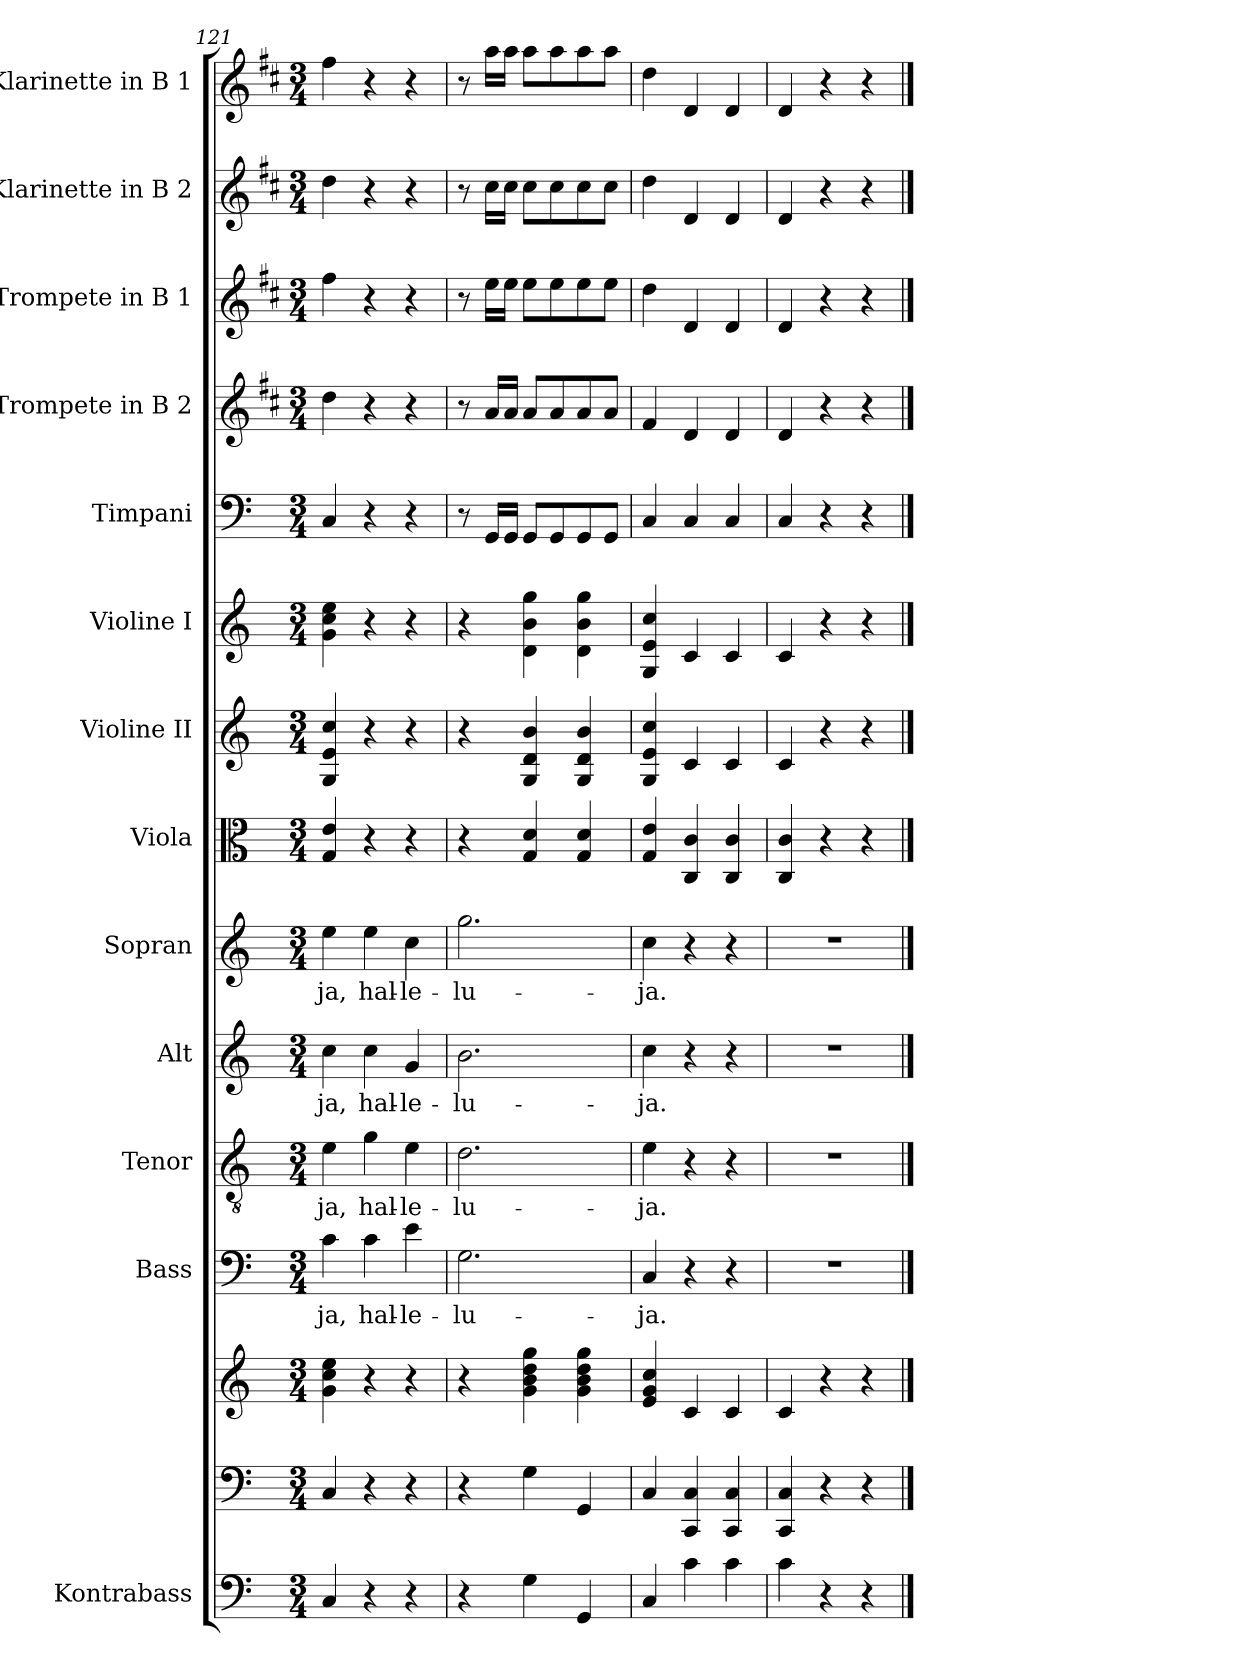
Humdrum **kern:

**kern	**kern	**kern	**kern	**text	**kern	**text	**kern	**text	**kern	**text	**kern	**kern	**kern	**kern	**kern	**kern	**kern	**kern
*part14	*part13	*part13	*part12	*part12	*part11	*part11	*part10	*part10	*part9	*part9	*part8	*part7	*part6	*part5	*part4	*part3	*part2	*part1
*staff15	*staff14	*staff13	*staff12	*staff12	*staff11	*staff11	*staff10	*staff10	*staff9	*staff9	*staff8	*staff7	*staff6	*staff5	*staff4	*staff3	*staff2	*staff1
*I"Kontrabass	*	*	*I"Bass	*	*I"Tenor	*	*I"Alt	*	*I"Sopran	*	*I"Viola	*I"Violine II	*I"Violine I	*I"Timpani	*I"Trompete in B 2	*I"Trompete in B 1	*I"Klarinette in B 2	*I"Klarinette in B 1
*I'Kb.	*	*	*I'B	*	*I'T	*	*I'A	*	*I'S	*	*I'Vla.	*I'Vl. II	*I'Vl. I	*I'Timp.	*I'Tr. 2	*I'Tr. 1	*	*
*clefF4	*clefF4	*clefG2	*clefF4	*	*clefGv2	*	*clefG2	*	*clefG2	*	*clefC3	*clefG2	*clefG2	*clefF4	*clefG2	*clefG2	*clefG2	*clefG2
*ITrd7c12	*	*	*	*	*	*	*	*	*	*	*	*	*	*	*ITrd1c2	*ITrd1c2	*ITrd1c2	*ITrd1c2
*k[]	*k[]	*k[]	*k[]	*	*k[]	*	*k[]	*	*k[]	*	*k[]	*k[]	*k[]	*k[]	*k[]	*k[]	*k[]	*k[]
*C:	*C:	*C:	*C:	*	*C:	*	*C:	*	*C:	*	*C:	*C:	*C:	*C:	*C:	*C:	*C:	*C:
*M3/4	*M3/4	*M3/4	*M3/4	*	*M3/4	*	*M3/4	*	*M3/4	*	*M3/4	*M3/4	*M3/4	*M3/4	*M3/4	*M3/4	*M3/4	*M3/4
=121	=121	=121	=121	=121	=121	=121	=121	=121	=121	=121	=121	=121	=121	=121	=121	=121	=121	=121
!	!	!	!	!LO:LY:b	!	!LO:LY:b	!	!LO:LY:b	!	!LO:LY:b	!	!	!	!	!	!	!	!
4CC/	4C/	4g\ 4cc\ 4ee\	4c\	-ja,	4e\	-ja,	4cc\	-ja,	4ee\	-ja,	4G/ 4e/	4G/ 4e/ 4cc/	4g\ 4cc\ 4ee\	4C/	4cc\	4ee\	4cc\	4ee\
!	!	!	!	!LO:LY:b	!	!LO:LY:b	!	!LO:LY:b	!	!LO:LY:b	!	!	!	!	!	!	!	!
4r	4r	4r	4c\	hal-	4g\	hal-	4cc\	hal-	4ee\	hal-	4r	4r	4r	4r	4r	4r	4r	4r
!	!	!	!	!LO:LY:b	!	!LO:LY:b	!	!LO:LY:b	!	!LO:LY:b	!	!	!	!	!	!	!	!
4r	4r	4r	4e\	-le-	4e\	-le-	4g/	-le-	4cc\	-le-	4r	4r	4r	4r	4r	4r	4r	4r
=122	=122	=122	=122	=122	=122	=122	=122	=122	=122	=122	=122	=122	=122	=122	=122	=122	=122	=122
!	!	!	!	!LO:LY:b	!	!LO:LY:b	!	!LO:LY:b	!	!LO:LY:b	!	!	!	!	!	!	!	!
4r	4r	4r	2.G\	-lu-	2.d\	-lu-	2.b\	-lu-	2.gg\	-lu-	4r	4r	4r	8r	8r	8r	8r	8r
.	.	.	.	.	.	.	.	.	.	.	.	.	.	16GG/LL	16g/LL	16dd\LL	16b\LL	16gg\LL
.	.	.	.	.	.	.	.	.	.	.	.	.	.	16GG/JJ	16g/JJ	16dd\JJ	16b\JJ	16gg\JJ
4GG\	4G\	4g\ 4b\ 4dd\ 4gg\	.	.	.	.	.	.	.	.	4G/ 4d/	4G/ 4d/ 4b/	4d\ 4b\ 4gg\	8GG/L	8g/L	8dd\L	8b\L	8gg\L
.	.	.	.	.	.	.	.	.	.	.	.	.	.	8GG/	8g/	8dd\	8b\	8gg\
4GGG/	4GG/	4g\ 4b\ 4dd\ 4gg\	.	.	.	.	.	.	.	.	4G/ 4d/	4G/ 4d/ 4b/	4d\ 4b\ 4gg\	8GG/	8g/	8dd\	8b\	8gg\
.	.	.	.	.	.	.	.	.	.	.	.	.	.	8GG/J	8g/J	8dd\J	8b\J	8gg\J
=123	=123	=123	=123	=123	=123	=123	=123	=123	=123	=123	=123	=123	=123	=123	=123	=123	=123	=123
!	!	!	!	!LO:LY:b	!	!LO:LY:b	!	!LO:LY:b	!	!LO:LY:b	!	!	!	!	!	!	!	!
4CC/	4C/	4e/ 4g/ 4cc/	4C/	-ja.	4e\	-ja.	4cc\	-ja.	4cc\	-ja.	4G/ 4e/	4G/ 4e/ 4cc/	4G/ 4e/ 4cc/	4C/	4e/	4cc\	4cc\	4cc\
4C\	4CC/ 4C/	4c/	4r	.	4r	.	4r	.	4r	.	4C/ 4c/	4c/	4c/	4C/	4c/	4c/	4c/	4c/
4C\	4CC/ 4C/	4c/	4r	.	4r	.	4r	.	4r	.	4C/ 4c/	4c/	4c/	4C/	4c/	4c/	4c/	4c/
=124	=124	=124	=124	=124	=124	=124	=124	=124	=124	=124	=124	=124	=124	=124	=124	=124	=124	=124
4C\	4CC/ 4C/	4c/	2.r	.	2.r	.	2.r	.	2.r	.	4C/ 4c/	4c/	4c/	4C/	4c/	4c/	4c/	4c/
4r	4r	4r	.	.	.	.	.	.	.	.	4r	4r	4r	4r	4r	4r	4r	4r
4r	4r	4r	.	.	.	.	.	.	.	.	4r	4r	4r	4r	4r	4r	4r	4r
==	==	==	==	==	==	==	==	==	==	==	==	==	==	==	==	==	==	==
*-	*-	*-	*-	*-	*-	*-	*-	*-	*-	*-	*-	*-	*-	*-	*-	*-	*-	*-
